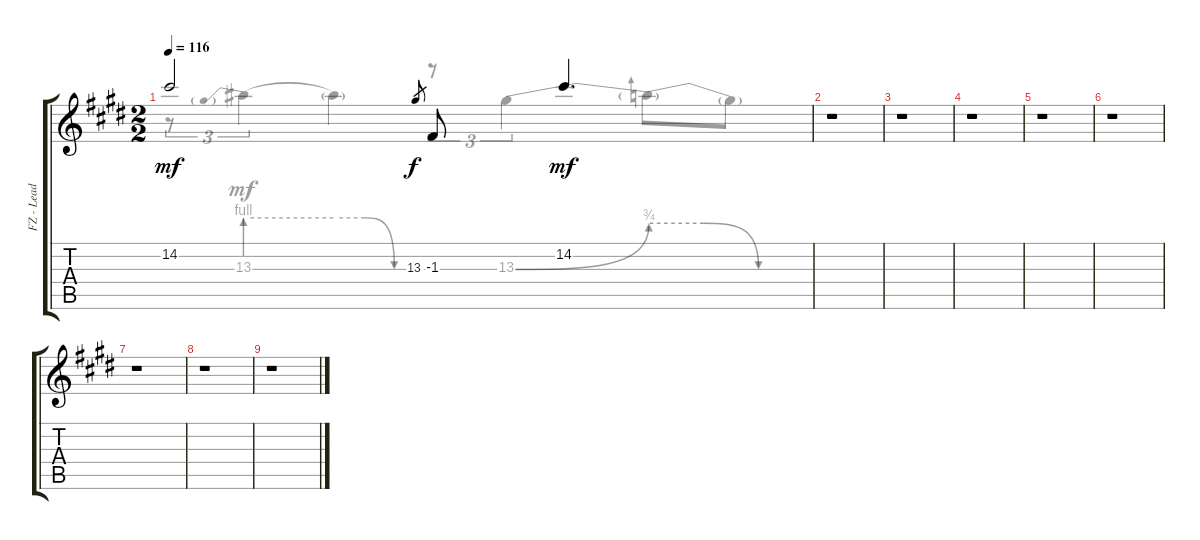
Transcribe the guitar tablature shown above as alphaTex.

\track ("FZ - Lead Guitar, fretted" "FZ - Lead ") {instrument overdrivenguitar}
\staff {score tabs}
\tuning (E4 B3 G3 D3 A2 E2) {hide}
\voice
\ts (2 2)
\tempo 116
\clef g2
\ks c#minor
14.2.2{dy mf} 13.3.8{gr dy f} -1.3.8 14.2.4{d dy mf} |
r.1 |
r.1 |
r.1 |
r.1 |
r.1 |
r.1 |
r.1 |
r.1
\voice
\clef g2
\ottava regular
\simile none
\ks c#minor
r.8{tu (3 2) dy mf} 13.3{be (prebend 0 4 60 4)}.4{tu (3 2)} 13.3{be (custom 0 4 20 4 40 0 60 0) t}.4 r.8{tu (3 2)} 13.3{be (bend 0 0 60 3)}.4{tu (3 2)} 13.3{be (custom 0 3 20 3 40 0 60 0) t}.8 13.3{t}.8 |
|
|
|
|
|
|
|
